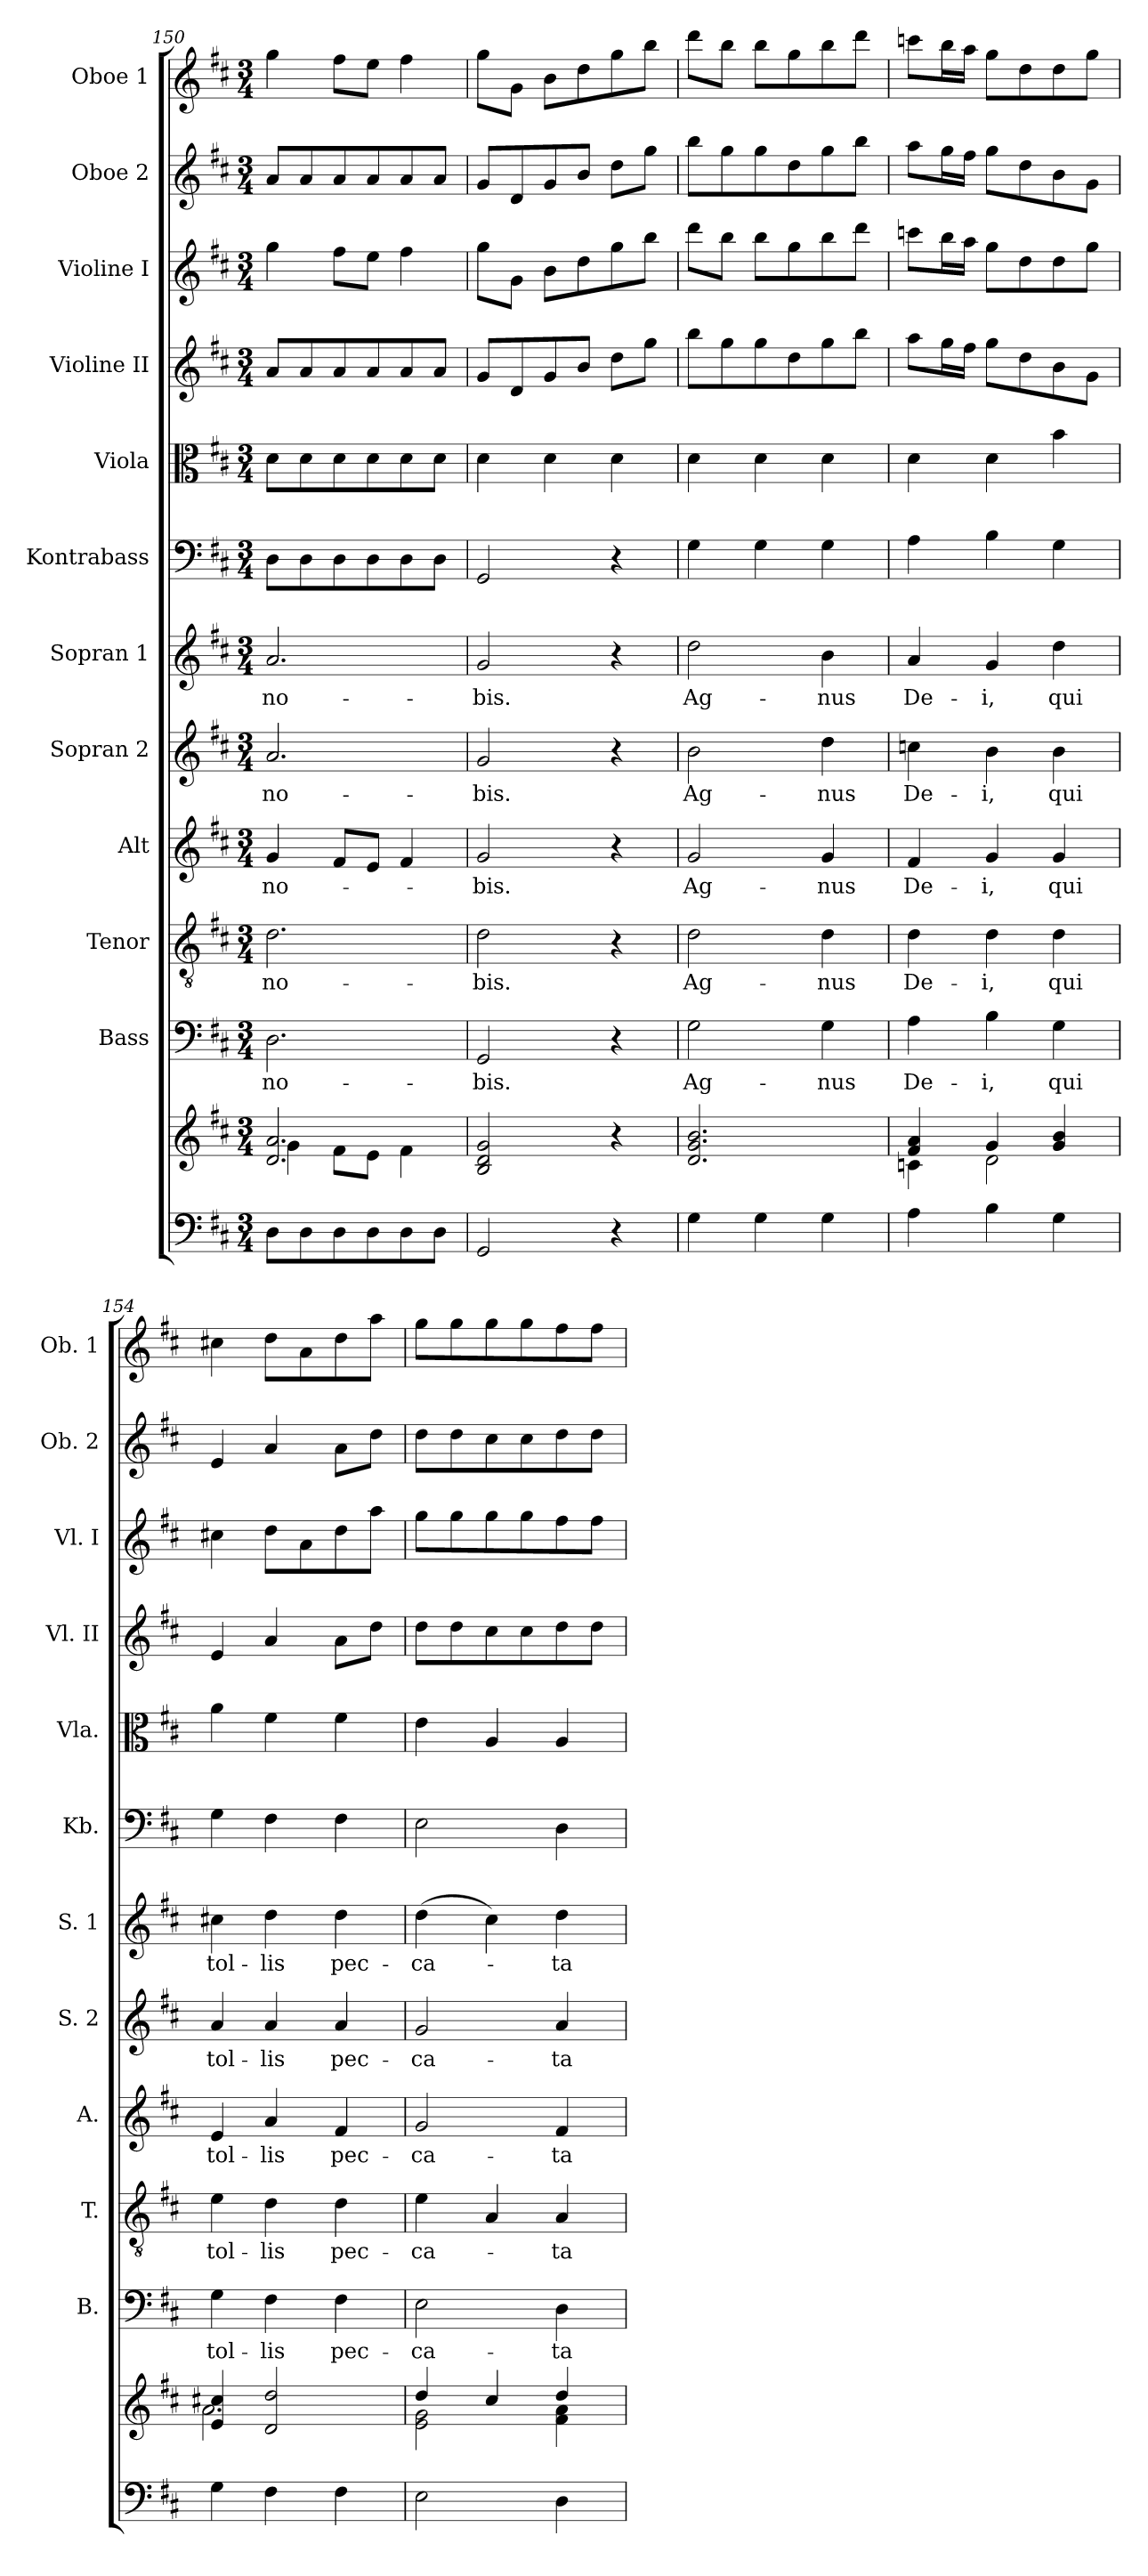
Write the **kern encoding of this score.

**kern	**kern	**kern	**text	**kern	**text	**kern	**text	**kern	**text	**kern	**text	**kern	**kern	**kern	**kern	**kern	**kern
*part12	*part12	*part11	*part11	*part10	*part10	*part9	*part9	*part8	*part8	*part7	*part7	*part6	*part5	*part4	*part3	*part2	*part1
*staff13	*staff12	*staff11	*staff11	*staff10	*staff10	*staff9	*staff9	*staff8	*staff8	*staff7	*staff7	*staff6	*staff5	*staff4	*staff3	*staff2	*staff1
*	*	*I"Bass	*	*I"Tenor	*	*I"Alt	*	*I"Sopran 2	*	*I"Sopran 1	*	*I"Kontrabass	*I"Viola	*I"Violine II	*I"Violine I	*I"Oboe 2	*I"Oboe 1
*	*	*I'B.	*	*I'T.	*	*I'A.	*	*I'S. 2	*	*I'S. 1	*	*I'Kb.	*I'Vla.	*I'Vl. II	*I'Vl. I	*I'Ob. 2	*I'Ob. 1
*clefF4	*clefG2	*clefF4	*	*clefGv2	*	*clefG2	*	*clefG2	*	*clefG2	*	*clefF4	*clefC3	*clefG2	*clefG2	*clefG2	*clefG2
*	*	*	*	*	*	*	*	*	*	*	*	*ITrd7c12	*	*	*	*	*
*k[f#c#]	*k[f#c#]	*k[f#c#]	*	*k[f#c#]	*	*k[f#c#]	*	*k[f#c#]	*	*k[f#c#]	*	*k[f#c#]	*k[f#c#]	*k[f#c#]	*k[f#c#]	*k[f#c#]	*k[f#c#]
*D:	*D:	*D:	*	*D:	*	*D:	*	*D:	*	*D:	*	*D:	*D:	*D:	*D:	*D:	*D:
*M3/4	*M3/4	*M3/4	*	*M3/4	*	*M3/4	*	*M3/4	*	*M3/4	*	*M3/4	*M3/4	*M3/4	*M3/4	*M3/4	*M3/4
=150	=150	=150	=150	=150	=150	=150	=150	=150	=150	=150	=150	=150	=150	=150	=150	=150	=150
*	*^	*	*	*	*	*	*	*	*	*	*	*	*	*	*	*	*
!	!	!	!	!LO:LY:b	!	!LO:LY:b	!	!LO:LY:b	!	!LO:LY:b	!	!LO:LY:b	!	!	!	!	!	!
8D\L	2.d/ 2.a/	4g\	2.D\	no-	2.d\	no-	4g/	no-	2.a/	no-	2.a/	no-	8DD\L	8d\L	8a/L	4gg\	8a/L	4gg\
8D\	.	.	.	.	.	.	.	.	.	.	.	.	8DD\	8d\	8a/	.	8a/	.
8D\	.	8f#\L	.	.	.	.	8f#/L	.	.	.	.	.	8DD\	8d\	8a/	8ff#\L	8a/	8ff#\L
8D\	.	8e\J	.	.	.	.	8e/J	.	.	.	.	.	8DD\	8d\	8a/	8ee\J	8a/	8ee\J
8D\	.	4f#\	.	.	.	.	4f#/	.	.	.	.	.	8DD\	8d\	8a/	4ff#\	8a/	4ff#\
8D\J	.	.	.	.	.	.	.	.	.	.	.	.	8DD\J	8d\J	8a/J	.	8a/J	.
*	*v	*v	*	*	*	*	*	*	*	*	*	*	*	*	*	*	*	*
=151	=151	=151	=151	=151	=151	=151	=151	=151	=151	=151	=151	=151	=151	=151	=151	=151	=151
!	!	!	!LO:LY:b	!	!LO:LY:b	!	!LO:LY:b	!	!LO:LY:b	!	!LO:LY:b	!	!	!	!	!	!
2GG/	2B/ 2d/ 2g/	2GG/	-bis.	2d\	-bis.	2g/	-bis.	2g/	-bis.	2g/	-bis.	2GGG/	4d\	8g/L	8gg\L	8g/L	8gg\L
.	.	.	.	.	.	.	.	.	.	.	.	.	.	8d/	8g\J	8d/	8g\J
.	.	.	.	.	.	.	.	.	.	.	.	.	4d\	8g/	8b\L	8g/	8b\L
.	.	.	.	.	.	.	.	.	.	.	.	.	.	8b/J	8dd\	8b/J	8dd\
4r	4r	4r	.	4r	.	4r	.	4r	.	4r	.	4r	4d\	8dd\L	8gg\	8dd\L	8gg\
.	.	.	.	.	.	.	.	.	.	.	.	.	.	8gg\J	8bb\J	8gg\J	8bb\J
=152	=152	=152	=152	=152	=152	=152	=152	=152	=152	=152	=152	=152	=152	=152	=152	=152	=152
!	!	!	!LO:LY:b	!	!LO:LY:b	!	!LO:LY:b	!	!LO:LY:b	!	!LO:LY:b	!	!	!	!	!	!
4G\	2.d/ 2.g/ 2.b/	2G\	Ag-	2d\	Ag-	2g/	Ag-	2b\	Ag-	2dd\	Ag-	4GG\	4d\	8bb\L	8ddd\L	8bb\L	8ddd\L
.	.	.	.	.	.	.	.	.	.	.	.	.	.	8gg\	8bb\J	8gg\	8bb\J
4G\	.	.	.	.	.	.	.	.	.	.	.	4GG\	4d\	8gg\	8bb\L	8gg\	8bb\L
.	.	.	.	.	.	.	.	.	.	.	.	.	.	8dd\	8gg\	8dd\	8gg\
!	!	!	!LO:LY:b	!	!LO:LY:b	!	!LO:LY:b	!	!LO:LY:b	!	!LO:LY:b	!	!	!	!	!	!
4G\	.	4G\	-nus	4d\	-nus	4g/	-nus	4dd\	-nus	4b\	-nus	4GG\	4d\	8gg\	8bb\	8gg\	8bb\
.	.	.	.	.	.	.	.	.	.	.	.	.	.	8bb\J	8ddd\J	8bb\J	8ddd\J
=153	=153	=153	=153	=153	=153	=153	=153	=153	=153	=153	=153	=153	=153	=153	=153	=153	=153
*	*^	*	*	*	*	*	*	*	*	*	*	*	*	*	*	*	*
!	!	!	!	!LO:LY:b	!	!LO:LY:b	!	!LO:LY:b	!	!LO:LY:b	!	!LO:LY:b	!	!	!	!	!	!
4A\	4f#/ 4a/	4cn\	4A\	De-	4d\	De-	4f#/	De-	4ccn\	De-	4a/	De-	4AA\	4d\	8aa\L	8cccn\L	8aa\L	8cccn\L
.	.	.	.	.	.	.	.	.	.	.	.	.	.	.	16gg\L	16bb\L	16gg\L	16bb\L
.	.	.	.	.	.	.	.	.	.	.	.	.	.	.	16ff#\JJ	16aa\JJ	16ff#\JJ	16aa\JJ
!	!	!	!	!LO:LY:b	!	!LO:LY:b	!	!LO:LY:b	!	!LO:LY:b	!	!LO:LY:b	!	!	!	!	!	!
4B\	4g/	2d\	4B\	-i,	4d\	-i,	4g/	-i,	4b\	-i,	4g/	-i,	4BB\	4d\	8gg\L	8gg\L	8gg\L	8gg\L
.	.	.	.	.	.	.	.	.	.	.	.	.	.	.	8dd\	8dd\	8dd\	8dd\
!	!	!	!	!LO:LY:b	!	!LO:LY:b	!	!LO:LY:b	!	!LO:LY:b	!	!LO:LY:b	!	!	!	!	!	!
4G\	4g/ 4b/	.	4G\	qui	4d\	qui	4g/	qui	4b\	qui	4dd\	qui	4GG\	4b\	8b\	8dd\	8b\	8dd\
.	.	.	.	.	.	.	.	.	.	.	.	.	.	.	8g\J	8gg\J	8g\J	8gg\J
!!LO:PB:g=z
=154	=154	=154	=154	=154	=154	=154	=154	=154	=154	=154	=154	=154	=154	=154	=154	=154	=154	=154
!	!	!	!	!LO:LY:b	!	!LO:LY:b	!	!LO:LY:b	!	!LO:LY:b	!	!LO:LY:b	!	!	!	!	!	!
4G\	4e/ 4cc#X/	2.a\	4G\	tol-	4e\	tol-	4e/	tol-	4a/	tol-	4cc#X\	tol-	4GG\	4a\	4e/	4cc#X\	4e/	4cc#X\
!	!	!	!	!LO:LY:b	!	!LO:LY:b	!	!LO:LY:b	!	!LO:LY:b	!	!LO:LY:b	!	!	!	!	!	!
4F#\	2d/ 2dd/	.	4F#\	-lis	4d\	-lis	4a/	-lis	4a/	-lis	4dd\	-lis	4FF#\	4f#\	4a/	8dd\L	4a/	8dd\L
.	.	.	.	.	.	.	.	.	.	.	.	.	.	.	.	8a\	.	8a\
!	!	!	!	!LO:LY:b	!	!LO:LY:b	!	!LO:LY:b	!	!LO:LY:b	!	!LO:LY:b	!	!	!	!	!	!
4F#\	.	.	4F#\	pec-	4d\	pec-	4f#/	pec-	4a/	pec-	4dd\	pec-	4FF#\	4f#\	8a\L	8dd\	8a\L	8dd\
.	.	.	.	.	.	.	.	.	.	.	.	.	.	.	8dd\J	8aa\J	8dd\J	8aa\J
=155	=155	=155	=155	=155	=155	=155	=155	=155	=155	=155	=155	=155	=155	=155	=155	=155	=155	=155
!	!	!	!	!LO:LY:b	!	!LO:LY:b	!	!LO:LY:b	!	!LO:LY:b	!	!LO:LY:b	!	!	!	!	!	!
2E\	4dd/	2e\ 2g\	2E\	-ca-	4e\	-ca-	2g/	-ca-	2g/	-ca-	(>4dd\	-ca-	2EE\	4e\	8dd\L	8gg\L	8dd\L	8gg\L
.	.	.	.	.	.	.	.	.	.	.	.	.	.	.	8dd\	8gg\	8dd\	8gg\
.	4cc#/	.	.	.	4A/	.	.	.	.	.	4cc#\)	.	.	4A/	8cc#\	8gg\	8cc#\	8gg\
.	.	.	.	.	.	.	.	.	.	.	.	.	.	.	8cc#\	8gg\	8cc#\	8gg\
!	!	!	!	!LO:LY:b	!	!LO:LY:b	!	!LO:LY:b	!	!LO:LY:b	!	!LO:LY:b	!	!	!	!	!	!
4D\	4dd/	4f#\ 4a\	4D\	-ta	4A/	-ta	4f#/	-ta	4a/	-ta	4dd\	-ta	4DD\	4A/	8dd\	8ff#\	8dd\	8ff#\
.	.	.	.	.	.	.	.	.	.	.	.	.	.	.	8dd\J	8ff#\J	8dd\J	8ff#\J
*	*v	*v	*	*	*	*	*	*	*	*	*	*	*	*	*	*	*	*
=	=	=	=	=	=	=	=	=	=	=	=	=	=	=	=	=	=
*-	*-	*-	*-	*-	*-	*-	*-	*-	*-	*-	*-	*-	*-	*-	*-	*-	*-
